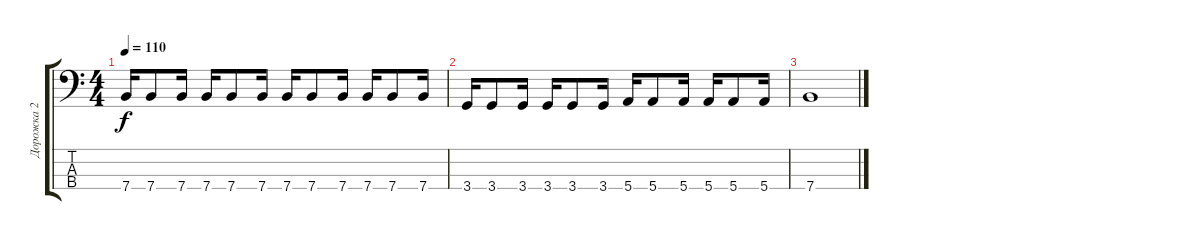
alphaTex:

\track ("Дорожка 2" "Дорожка 2") {instrument electricbassfinger}
\staff {score tabs}
\tuning (G2 D2 A1 E1) {hide}
\ts (4 4)
\tempo 110
\clef f4
\ks c
7.4.16{dy f} 7.4.8 7.4.16 7.4.16 7.4.8 7.4.16 7.4.16 7.4.8 7.4.16 7.4.16 7.4.8 7.4.16 |
3.4.16 3.4.8 3.4.16 3.4.16 3.4.8 3.4.16 5.4.16 5.4.8 5.4.16 5.4.16 5.4.8 5.4.16 |
7.4.1
